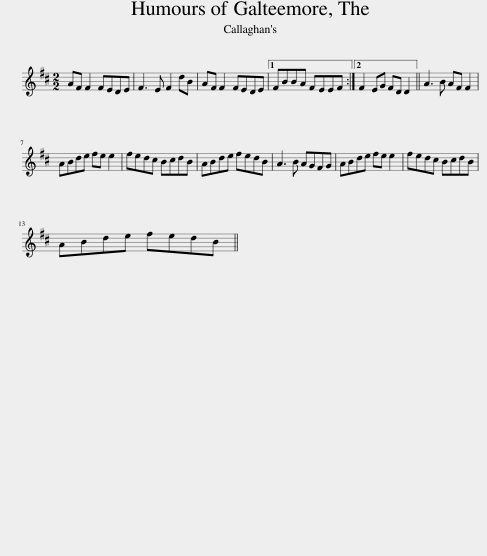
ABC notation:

X:1
L:1/8
M:2/2
I:linebreak $
K:D
V:1 treble
V:1
 AF F2 FEDE | F3 E F2 dB | AF F2 FEDE |1 FBBA FEEF :|2 F2 EG FD D2 || %5
 A3 B AF F2 |$ ABde fe e2 | fedc BcdB | ABde fedB | A3 B AGFG | %10
 ABde fe e2 | fedc BcdB |$ ABde fedB || %13
